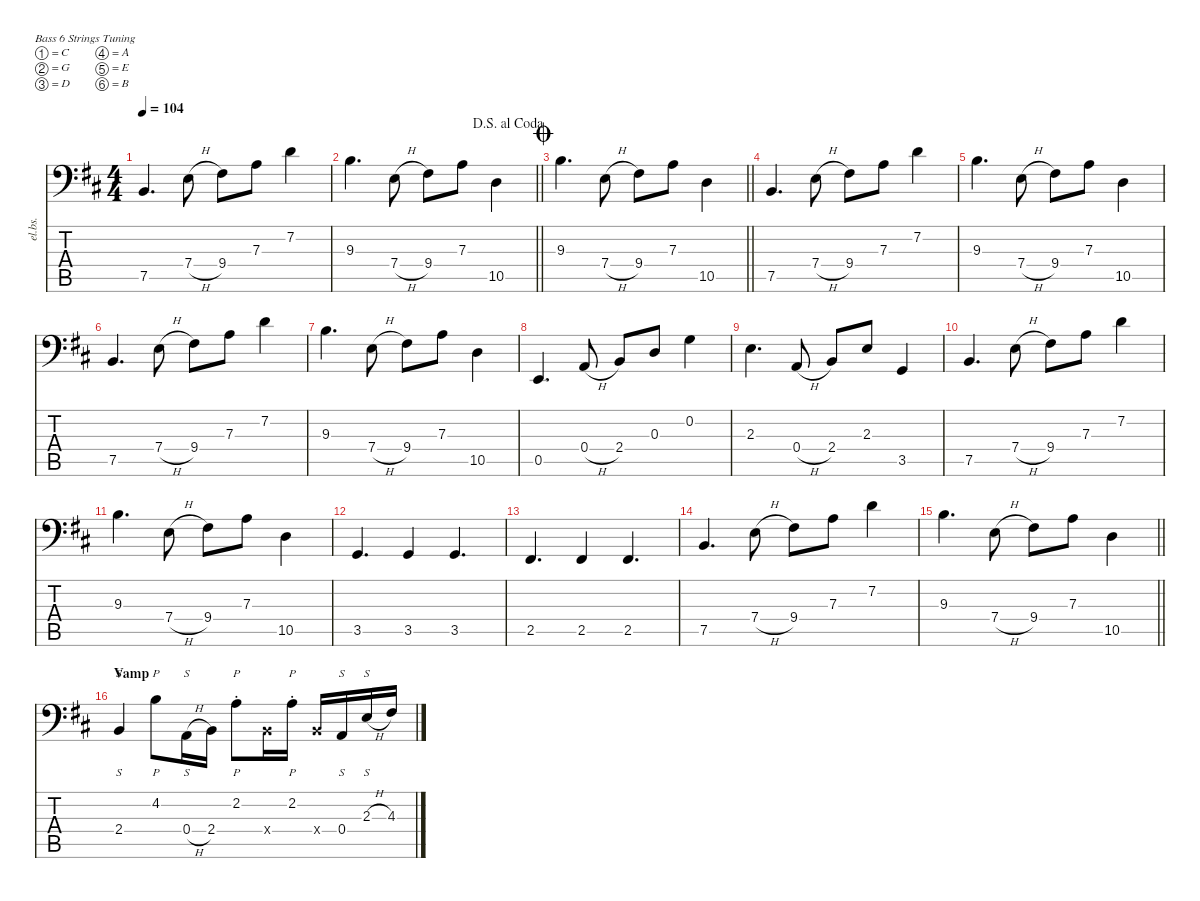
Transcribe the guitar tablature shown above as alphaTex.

\defaultSystemsLayout 4
\hideDynamics
\bracketExtendMode nobrackets
\otherSystemsTrackNameOrientation horizontal
\track ("Bass" "el.bs.") {instrument electricbassfinger}
\staff {score tabs}
\tuning (C3 G2 D2 A1 E1 B0)
\ts (4 4)
\tempo 104
\clef f4
\ks d
7.5{acc forcenatural}.4{d dy f} 7.4{h acc forcenatural}.8 9.4{acc #}.8 7.3{acc forcenatural}.8 7.2{acc forcenatural}.4 |
\jump dalsegnoalcoda
\barLineRight lightlight
9.3{acc forcenatural}.4{d} 7.4{h acc forcenatural}.8 9.4{acc #}.8 7.3{acc forcenatural}.8 10.5{acc forcenatural}.4 |
\jump coda
\barLineRight lightlight
9.3{acc forcenatural}.4{d} 7.4{h acc forcenatural}.8 9.4{acc #}.8 7.3{acc forcenatural}.8 10.5{acc forcenatural}.4 |
7.5{acc forcenatural}.4{d} 7.4{h acc forcenatural}.8 9.4{acc #}.8 7.3{acc forcenatural}.8 7.2{acc forcenatural}.4 |
9.3{acc forcenatural}.4{d} 7.4{h acc forcenatural}.8 9.4{acc #}.8 7.3{acc forcenatural}.8 10.5{acc forcenatural}.4 |
7.5{acc forcenatural}.4{d} 7.4{h acc forcenatural}.8 9.4{acc #}.8 7.3{acc forcenatural}.8 7.2{acc forcenatural}.4 |
9.3{acc forcenatural}.4{d} 7.4{h acc forcenatural}.8 9.4{acc #}.8 7.3{acc forcenatural}.8 10.5{acc forcenatural}.4 |
0.5{acc forcenatural}.4{d} 0.4{h acc forcenatural}.8 2.4{acc forcenatural}.8 0.3{acc forcenatural}.8 0.2{acc forcenatural}.4 |
2.3{acc forcenatural}.4{d} 0.4{h acc forcenatural}.8 2.4{acc forcenatural}.8 2.3{acc forcenatural}.8 3.5{acc forcenatural}.4 |
7.5{acc forcenatural}.4{d} 7.4{h acc forcenatural}.8 9.4{acc #}.8 7.3{acc forcenatural}.8 7.2{acc forcenatural}.4 |
9.3{acc forcenatural}.4{d} 7.4{h acc forcenatural}.8 9.4{acc #}.8 7.3{acc forcenatural}.8 10.5{acc forcenatural}.4 |
3.5{acc forcenatural}.4{d} 3.5{acc forcenatural}.4 3.5{acc forcenatural}.4{d} |
2.5{acc #}.4{d} 2.5{acc #}.4 2.5{acc #}.4{d} |
7.5{acc forcenatural}.4{d} 7.4{h acc forcenatural}.8 9.4{acc #}.8 7.3{acc forcenatural}.8 7.2{acc forcenatural}.4 |
\barLineRight lightlight
9.3{acc forcenatural}.4{d} 7.4{h acc forcenatural}.8 9.4{acc #}.8 7.3{acc forcenatural}.8 10.5{acc forcenatural}.4 |
\section ("" "Vamp")
2.4{acc forcenatural}.4{s} 4.2{acc forcenatural}.8{p} 0.4{h acc forcenatural}.16{s} 2.4{acc forcenatural}.16 2.2{st acc forcenatural}.8{p} 2.4{x acc forcenatural}.16 2.2{st acc forcenatural}.16{p} 2.4{x acc forcenatural}.16 0.4{acc forcenatural}.16{s} 2.3{h acc forcenatural}.16{s} 4.3{acc #}.16
